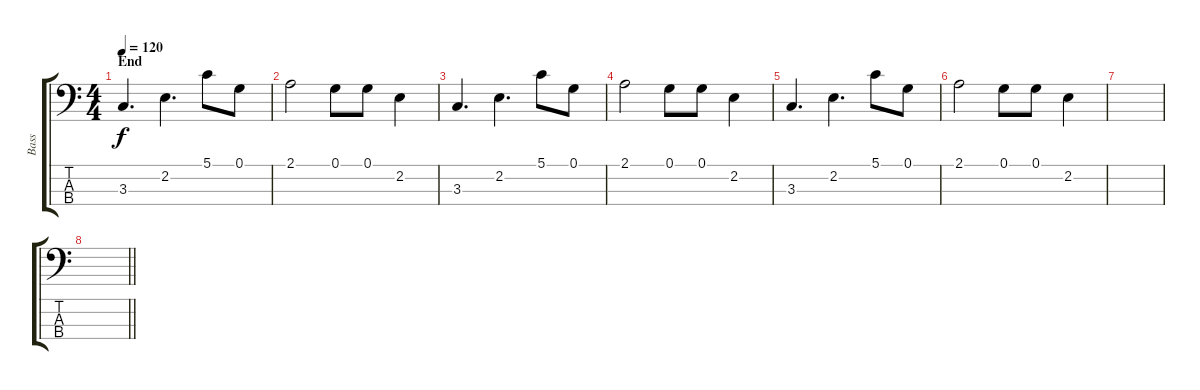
\track ("Bass" "Bass") {instrument electricbassfinger}
\staff {score tabs}
\tuning (G2 D2 A1 E1) {hide}
\ts (4 4)
\section ("" "End")
\tempo 120
\clef f4
\ks c
3.3.4{d dy f} 2.2.4{d} 5.1.8 0.1.8 |
2.1.2 0.1.8 0.1.8 2.2.4 |
3.3.4{d} 2.2.4{d} 5.1.8 0.1.8 |
2.1.2 0.1.8 0.1.8 2.2.4 |
3.3.4{d} 2.2.4{d} 5.1.8 0.1.8 |
2.1.2 0.1.8 0.1.8 2.2.4 |
|
\barLineRight lightlight
